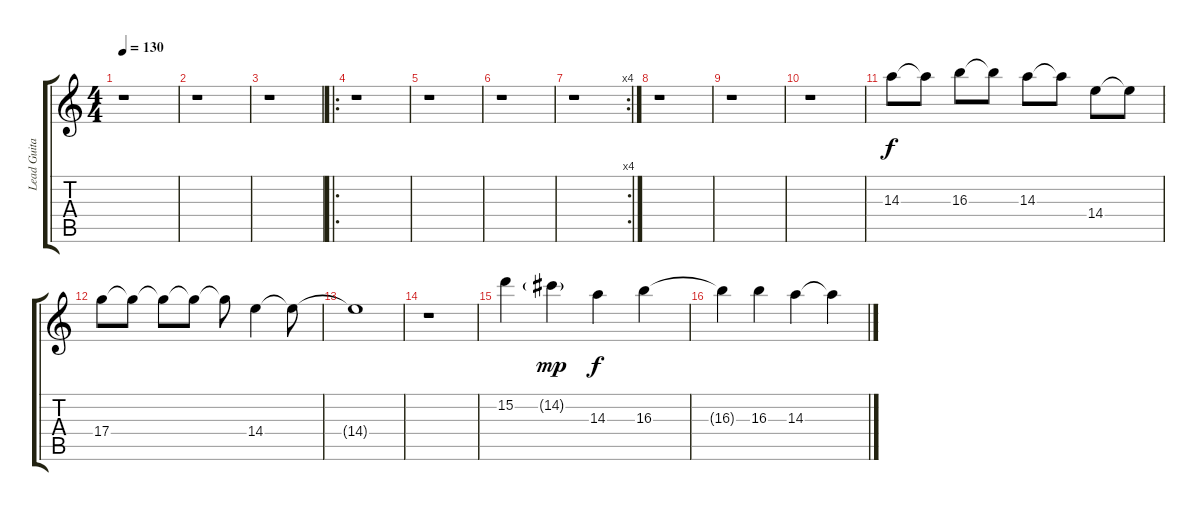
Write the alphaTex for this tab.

\track ("Lead Guitar" "Lead Guita") {instrument electricguitarjazz}
\staff {score tabs}
\tuning (E4 B3 G3 D3 A2 E2) {hide}
\ts (4 4)
\tempo 130
\clef g2
\ks c
r.1{dy f} |
r.1 |
r.1 |
\ro
r.1 |
r.1 |
r.1 |
\rc 4
r.1 |
r.1 |
r.1 |
r.1 |
14.3.8 14.3{t}.8 16.3.8 16.3{t}.8 14.3.8 14.3{t}.8 14.4.8 14.4{t}.8 |
17.4.8 17.4{t}.8 17.4{t}.8 17.4{t}.8 17.4{t}.8 14.4.4 14.4{t}.8 |
14.4{t}.1 |
r.1 |
15.2.4 14.2{g}.4{dy mp} 14.3.4{dy f} 16.3.4 |
16.3{t}.4 16.3.4 14.3.4 14.3{t}.4
